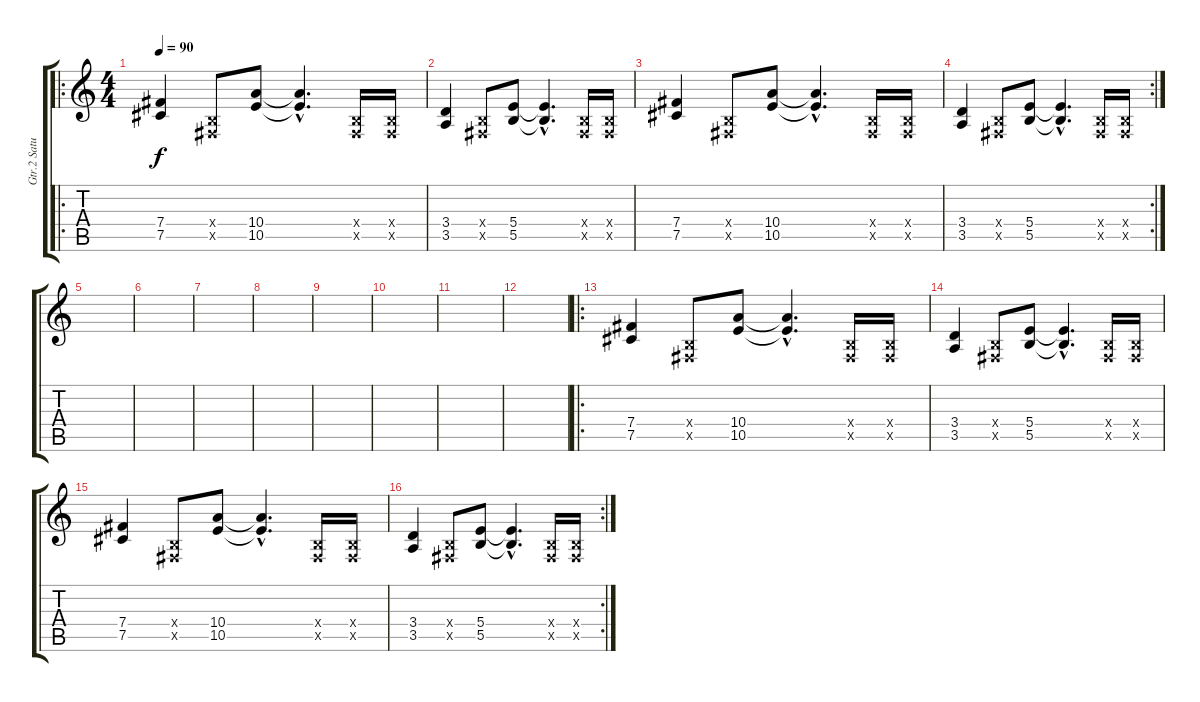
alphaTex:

\track ("Gtr.2 Saturation" "Gtr.2 Satu") {instrument distortionguitar}
\staff {score tabs}
\tuning (Db4 Ab3 E3 B2 Gb2 Db2) {hide}
\ro
\ts (4 4)
\tempo 90
\clef g2
\ks c
(7.4 7.5).4{dy f} (0.4{x} 0.5{x}).8 (10.4 10.5).8 (10.4{hac t} 10.5{hac t}).4{d} (0.4{x} 0.5{x}).16 (0.4{x} 0.5{x}).16 |
(3.4 3.5).4 (0.4{x} 0.5{x}).8 (5.4 5.5).8 (5.4{hac t} 5.5{hac t}).4{d} (0.4{x} 0.5{x}).16 (0.4{x} 0.5{x}).16 |
(7.4 7.5).4 (0.4{x} 0.5{x}).8 (10.4 10.5).8 (10.4{hac t} 10.5{hac t}).4{d} (0.4{x} 0.5{x}).16 (0.4{x} 0.5{x}).16 |
\rc 2
(3.4 3.5).4 (0.4{x} 0.5{x}).8 (5.4 5.5).8 (5.4{hac t} 5.5{hac t}).4{d} (0.4{x} 0.5{x}).16 (0.4{x} 0.5{x}).16 |
|
|
|
|
|
|
|
|
\ro
(7.4 7.5).4 (0.4{x} 0.5{x}).8 (10.4 10.5).8 (10.4{hac t} 10.5{hac t}).4{d} (0.4{x} 0.5{x}).16 (0.4{x} 0.5{x}).16 |
(3.4 3.5).4 (0.4{x} 0.5{x}).8 (5.4 5.5).8 (5.4{hac t} 5.5{hac t}).4{d} (0.4{x} 0.5{x}).16 (0.4{x} 0.5{x}).16 |
(7.4 7.5).4 (0.4{x} 0.5{x}).8 (10.4 10.5).8 (10.4{hac t} 10.5{hac t}).4{d} (0.4{x} 0.5{x}).16 (0.4{x} 0.5{x}).16 |
\rc 2
(3.4 3.5).4 (0.4{x} 0.5{x}).8 (5.4 5.5).8 (5.4{hac t} 5.5{hac t}).4{d} (0.4{x} 0.5{x}).16 (0.4{x} 0.5{x}).16
